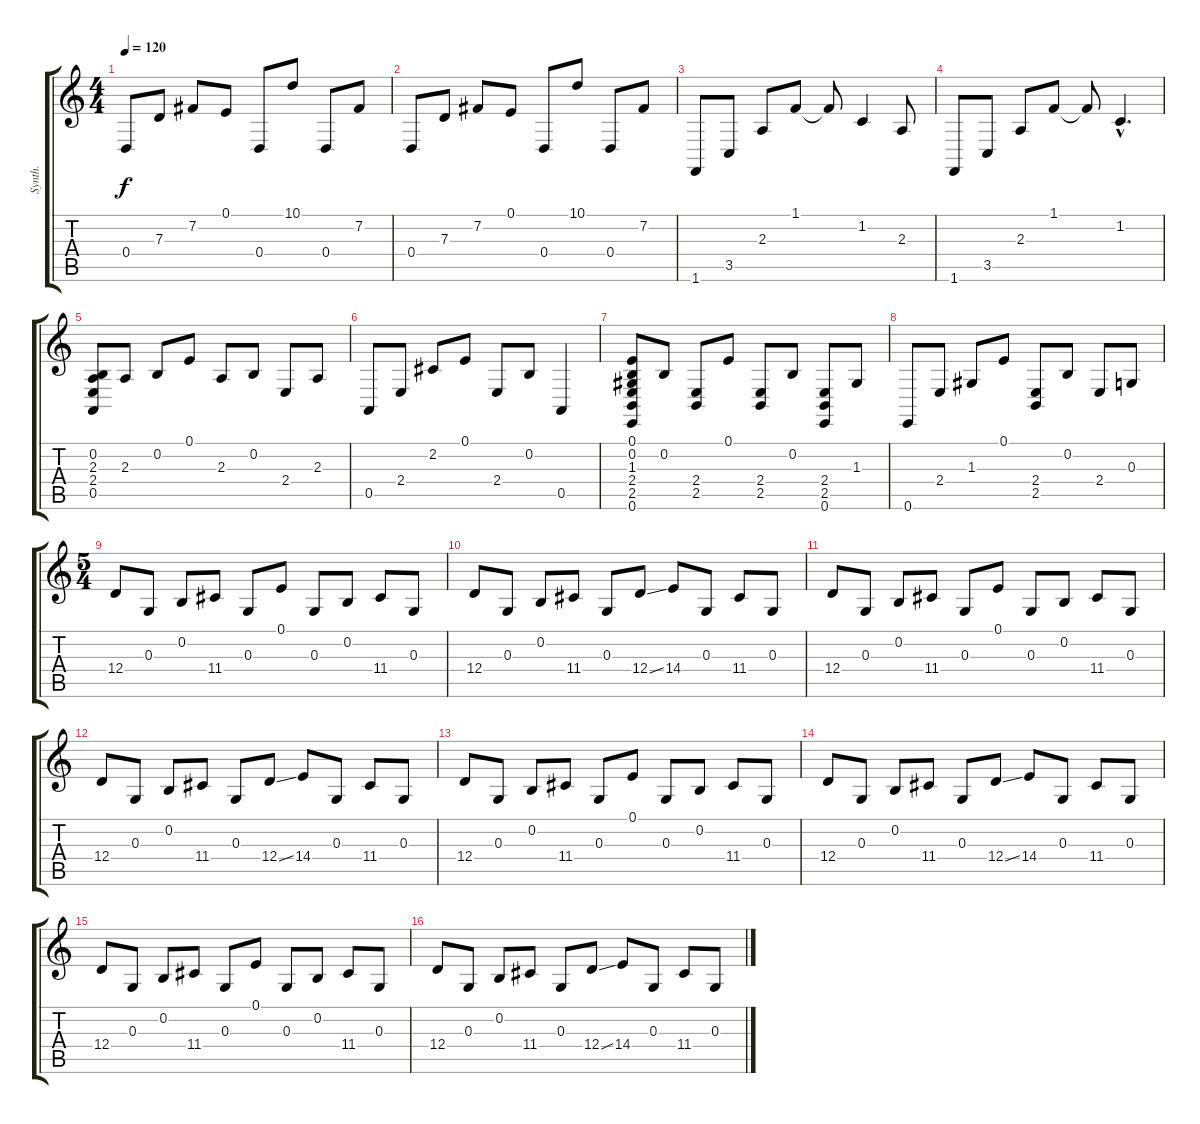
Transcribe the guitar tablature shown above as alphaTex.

\track ("Synth." "Synth.") {instrument synthstrings1}
\staff {score tabs}
\tuning (E4 B3 G3 D3 A2 E2) {hide}
\ts (4 4)
\tempo 120
\clef g2
\ks c
0.4.8{dy f} 7.3.8 7.2.8 0.1.8 0.4.8 10.1.8 0.4.8 7.2.8 |
0.4.8 7.3.8 7.2.8 0.1.8 0.4.8 10.1.8 0.4.8 7.2.8 |
1.6.8 3.5.8 2.3.8 1.1.8 1.1{t}.8 1.2.4 2.3.8 |
1.6.8 3.5.8 2.3.8 1.1.8 1.1{t}.8 1.2{hac}.4{d} |
(0.2 2.3 2.4 0.5).8 2.3.8 0.2.8 0.1.8 2.3.8 0.2.8 2.4.8 2.3.8 |
0.5.8 2.4.8 2.2.8 0.1.8 2.4.8 0.2.8 0.5.4 |
(0.1 0.2 1.3 2.4 2.5 0.6).8 0.2.8 (2.4 2.5).8 0.1.8 (2.4 2.5).8 0.2.8 (2.4 2.5 0.6).8 1.3.8 |
0.6.8 2.4.8 1.3.8 0.1.8 (2.4 2.5).8 0.2.8 2.4.8 0.3.8 |
\ts (5 4)
12.4.8 0.3.8 0.2.8 11.4.8 0.3.8 0.1.8 0.3.8 0.2.8 11.4.8 0.3.8 |
12.4.8 0.3.8 0.2.8 11.4.8 0.3.8 12.4{ss}.8 14.4.8 0.3.8 11.4.8 0.3.8 |
12.4.8 0.3.8 0.2.8 11.4.8 0.3.8 0.1.8 0.3.8 0.2.8 11.4.8 0.3.8 |
12.4.8 0.3.8 0.2.8 11.4.8 0.3.8 12.4{ss}.8 14.4.8 0.3.8 11.4.8 0.3.8 |
12.4.8 0.3.8 0.2.8 11.4.8 0.3.8 0.1.8 0.3.8 0.2.8 11.4.8 0.3.8 |
12.4.8 0.3.8 0.2.8 11.4.8 0.3.8 12.4{ss}.8 14.4.8 0.3.8 11.4.8 0.3.8 |
12.4.8 0.3.8 0.2.8 11.4.8 0.3.8 0.1.8 0.3.8 0.2.8 11.4.8 0.3.8 |
12.4.8 0.3.8 0.2.8 11.4.8 0.3.8 12.4{ss}.8 14.4.8 0.3.8 11.4.8 0.3.8
